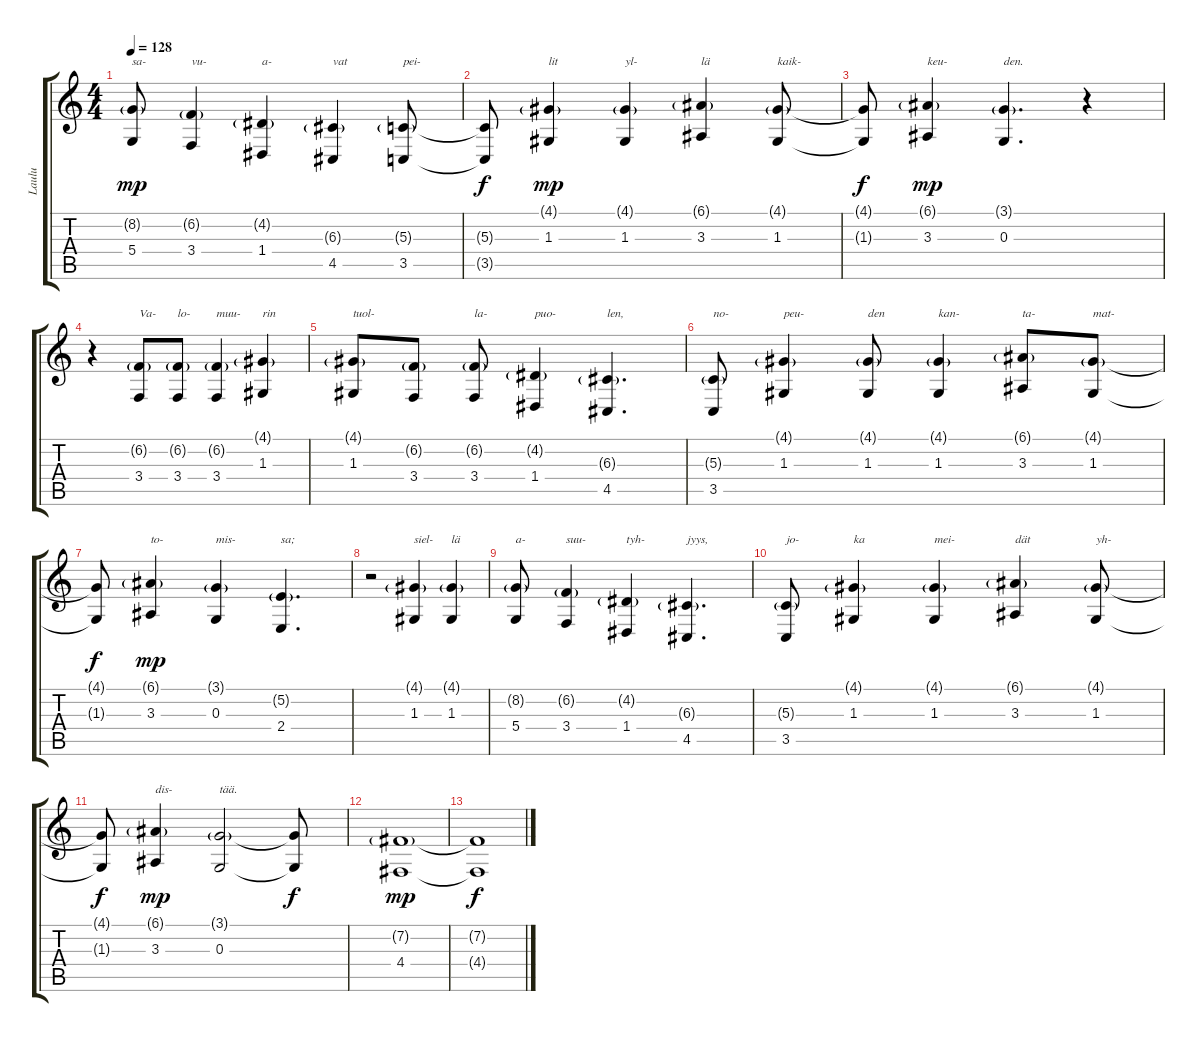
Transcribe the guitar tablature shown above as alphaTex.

\track ("Laulu" "Laulu") {instrument clarinet}
\staff {score tabs}
\tuning (E4 B3 G3 D3 A2 E2) {hide}
\ts (4 4)
\tempo 128
\clef g2
\ks aminor
(8.2{g} 5.4).8{txt "sa-" dy mp} (6.2{g} 3.4).4{txt "vu-"} (4.2{g} 1.4).4{txt "a-"} (6.3{g} 4.5).4{txt "vat"} (5.3{g} 3.5).8{txt "pei-"} |
(5.3{t} 3.5{t}).8{dy f} (4.1{g} 1.3).4{txt "lit" dy mp} (4.1{g} 1.3).4{txt "yl-"} (6.1{g} 3.3).4{txt "lä"} (4.1{g} 1.3).8{txt "kaik-"} |
(4.1{t} 1.3{t}).8{dy f} (6.1{g} 3.3).4{txt "keu-" dy mp} (3.1{g} 0.3).4{d txt "den."} r.4 |
r.4 (6.2{g} 3.4).8{txt "Va-"} (6.2{g} 3.4).8{txt "lo-"} (6.2{g} 3.4).4{txt "muu-"} (4.1{g} 1.3).4{txt "rin"} |
(4.1{g} 1.3).8{txt "tuol-"} (6.2{g} 3.4).8 (6.2{g} 3.4).8{txt "la-"} (4.2{g} 1.4).4{txt "puo-"} (6.3{g} 4.5).4{d txt "len,"} |
(5.3{g} 3.5).8{txt "no-"} (4.1{g} 1.3).4{txt "peu-"} (4.1{g} 1.3).8{txt "den"} (4.1{g} 1.3).4{txt "kan-"} (6.1{g} 3.3).8{txt "ta-"} (4.1{g} 1.3).8{txt "mat-"} |
(4.1{t} 1.3{t}).8{dy f} (6.1{g} 3.3).4{txt "to-" dy mp} (3.1{g} 0.3).4{txt "mis-"} (5.2{g} 2.4).4{d txt "sa;"} |
r.2 (4.1{g} 1.3).4{txt "siel-"} (4.1{g} 1.3).4{txt "lä"} |
(8.2{g} 5.4).8{txt "a-"} (6.2{g} 3.4).4{txt "suu-"} (4.2{g} 1.4).4{txt "tyh-"} (6.3{g} 4.5).4{d txt "jyys,"} |
(5.3{g} 3.5).8{txt "jo-"} (4.1{g} 1.3).4{txt "ka"} (4.1{g} 1.3).4{txt "mei-"} (6.1{g} 3.3).4{txt "dät"} (4.1{g} 1.3).8{txt "yh-"} |
(4.1{t} 1.3{t}).8{dy f} (6.1{g} 3.3).4{txt "dis-" dy mp} (3.1{g} 0.3).2{txt "tää."} (3.1{t} 0.3{t}).8{dy f} |
(7.2{g} 4.4).1{dy mp} |
(7.2{t} 4.4{t}).1{dy f}
